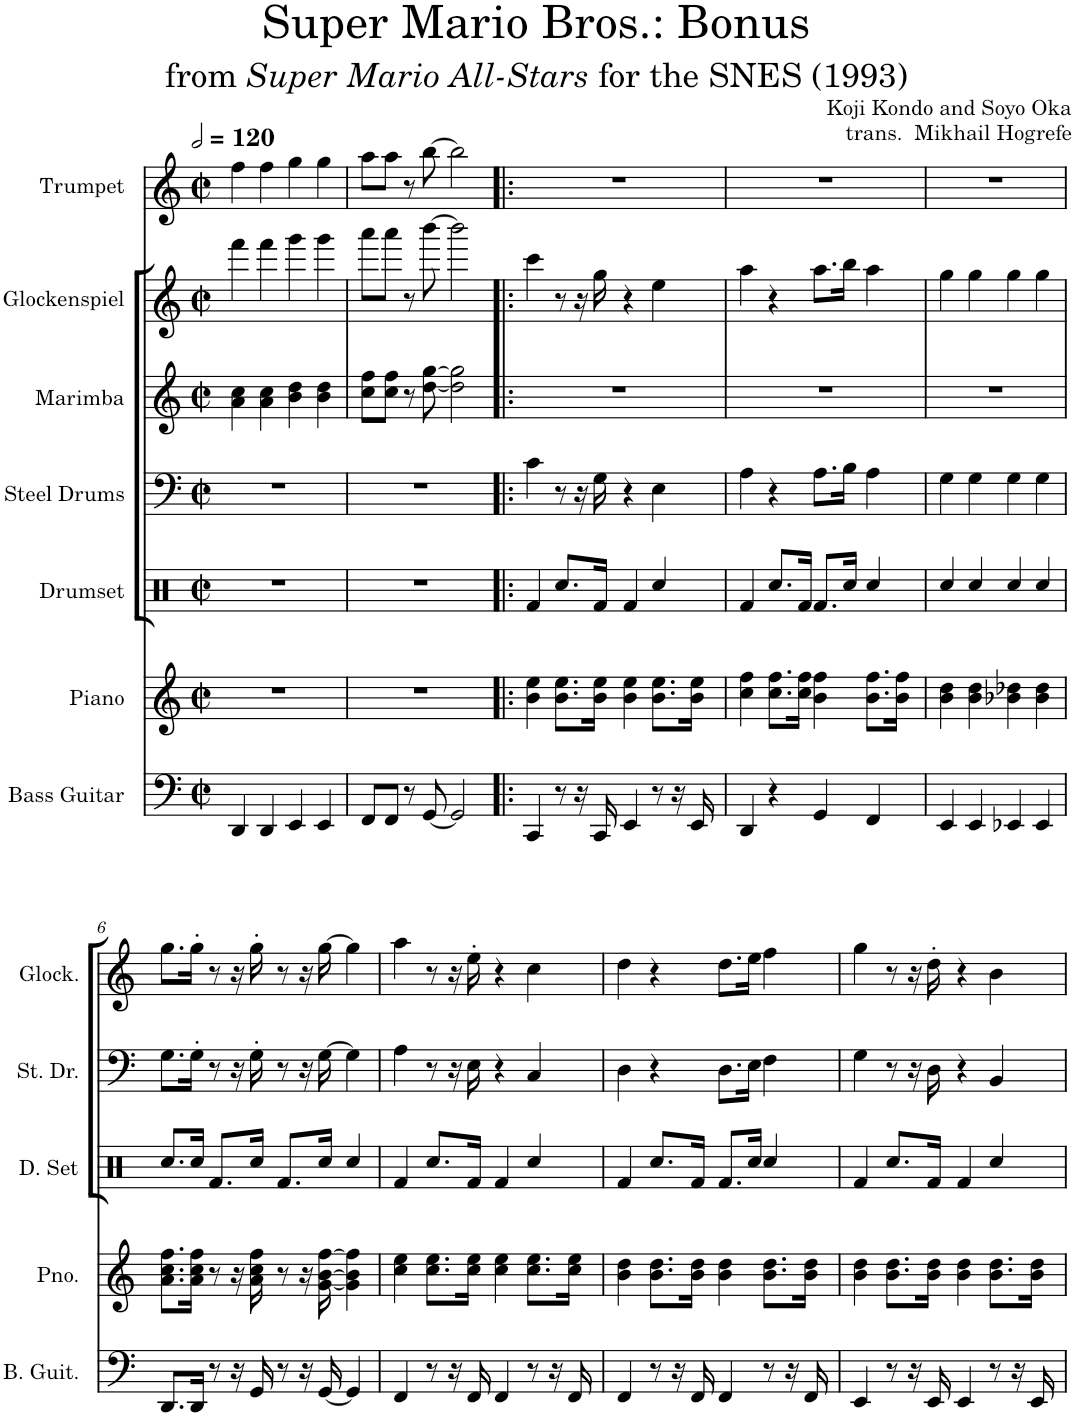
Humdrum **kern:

**kern	**kern	**kern	**kern	**kern	**kern	**kern
*part7	*part6	*part5	*part4	*part3	*part2	*part1
*staff7	*staff6	*staff5	*staff4	*staff3	*staff2	*staff1
*I"Bass Guitar	*I"Piano	*I"Drumset	*I"Steel Drums	*I"Marimba	*I"Glockenspiel	*I"Trumpet
*I'B. Guit.	*I'Pno.	*I'D. Set	*I'St. Dr.	*I'Mrm.	*I'Glock.	*I'Tpt.
*clefF4	*clefG2	*clefX	*clefF4	*clefG2	*clefG2	*clefG2
*	*	*	*	*	*	*Trd1c2
*k[]	*k[]	*k[]	*k[]	*k[]	*k[]	*k[]
*M2/2	*M2/2	*M2/2	*M2/2	*M2/2	*M2/2	*M2/2
*met(c|)	*met(c|)	*met(c|)	*met(c|)	*met(c|)	*met(c|)	*met(c|)
*MM240	*MM240	*MM240	*MM240	*MM240	*MM240	*MM240
=1	=1	=1	=1	=1	=1	=1
4DD/	1r	1r	1r	4a\ 4cc\	4fff\	4ff\
4DD/	.	.	.	4a\ 4cc\	4fff\	4ff\
4EE/	.	.	.	4b\ 4dd\	4ggg\	4gg\
4EE/	.	.	.	4b\ 4dd\	4ggg\	4gg\
=2	=2	=2	=2	=2	=2	=2
8FF/L	1r	1r	1r	8cc\ 8ff\L	8aaa\L	8aa\L
8FF/J	.	.	.	8cc\ 8ff\J	8aaa\J	8aa\J
8r	.	.	.	8r	8r	8r
[8GG/	.	.	.	[8dd\ [8gg\	[8bbb\	[8bb\
2GG/]	.	.	.	2dd\] 2gg\]	2bbb\]	2bb\]
=3!|:	=3!|:	=3!|:	=3!|:	=3!|:	=3!|:	=3!|:
4CC/	4b\ 4ee\	4Rf/	4c\	1r	4ccc\	1r
8r	8.b\ 8.ee\L	8.Rcc/L	8r	.	8r	.
16r	.	.	16r	.	16r	.
16CC/	16b\ 16ee\Jk	16Rf/Jk	16G\	.	16gg\	.
4EE/	4b\ 4ee\	4Rf/	4r	.	4r	.
8r	8.b\ 8.ee\L	4Rcc/	4E\	.	4ee\	.
16r	.	.	.	.	.	.
16EE/	16b\ 16ee\Jk	.	.	.	.	.
=4	=4	=4	=4	=4	=4	=4
4DD/	4cc\ 4ff\	4Rf/	4A\	1r	4aa\	1r
4r	8.cc\ 8.ff\L	8.Rcc/L	4r	.	4r	.
.	16cc\ 16ff\Jk	16Rf/Jk	.	.	.	.
4GG/	4b\ 4ff\	8.Rf/L	8.A\L	.	8.aa\L	.
.	.	16Rcc/Jk	16B\Jk	.	16bb\Jk	.
4FF/	8.b\ 8.ff\L	4Rcc/	4A\	.	4aa\	.
.	16b\ 16ff\Jk	.	.	.	.	.
=5	=5	=5	=5	=5	=5	=5
4EE/	4b\ 4dd\	4Rcc/	4G\	1r	4gg\	1r
4EE/	4b\ 4dd\	4Rcc/	4G\	.	4gg\	.
4EE-X/	4b-X\ 4dd-X\	4Rcc/	4G\	.	4gg\	.
4EE-/	4b-\ 4dd-\	4Rcc/	4G\	.	4gg\	.
!!LO:LB:g=z
=6	=6	=6	=6	=6	=6	=6
8.DD/L	8.a\ 8.cc\ 8.ff\L	8.Rcc/L	8.G\L	1r	8.gg\L	1r
16DD/Jk	16a\ 16cc\ 16ff\Jk	16Rcc/Jk	16G'\Jk	.	16gg'\Jk	.
8r	8r	8.Rf/L	8r	.	8r	.
16r	16r	.	16r	.	16r	.
16GG/	16a\ 16cc\ 16ff\	16Rcc/Jk	16G'\	.	16gg'\	.
8r	8r	8.Rf/L	8r	.	8r	.
16r	16r	.	16r	.	16r	.
[16GG/	[16g\ [16b\ [16ff\	16Rcc/Jk	[16G\	.	[16gg\	.
4GG/]	4g\] 4b\] 4ff\]	4Rcc/	4G\]	.	4gg\]	.
=7	=7	=7	=7	=7	=7	=7
4FF/	4cc\ 4ee\	4Rf/	4A\	1r	4aa\	1r
8r	8.cc\ 8.ee\L	8.Rcc/L	8r	.	8r	.
16r	.	.	16r	.	16r	.
16FF/	16cc\ 16ee\Jk	16Rf/Jk	16E\	.	16ee'\	.
4FF/	4cc\ 4ee\	4Rf/	4r	.	4r	.
8r	8.cc\ 8.ee\L	4Rcc/	4C/	.	4cc\	.
16r	.	.	.	.	.	.
16FF/	16cc\ 16ee\Jk	.	.	.	.	.
=8	=8	=8	=8	=8	=8	=8
4FF/	4b\ 4dd\	4Rf/	4D\	1r	4dd\	1r
8r	8.b\ 8.dd\L	8.Rcc/L	4r	.	4r	.
16r	.	.	.	.	.	.
16FF/	16b\ 16dd\Jk	16Rf/Jk	.	.	.	.
4FF/	4b\ 4dd\	8.Rf/L	8.D\L	.	8.dd\L	.
.	.	16Rcc/Jk	16E\Jk	.	16ee\Jk	.
8r	8.b\ 8.dd\L	4Rcc/	4F\	.	4ff\	.
16r	.	.	.	.	.	.
16FF/	16b\ 16dd\Jk	.	.	.	.	.
=9	=9	=9	=9	=9	=9	=9
4EE/	4b\ 4dd\	4Rf/	4G\	1r	4gg\	1r
8r	8.b\ 8.dd\L	8.Rcc/L	8r	.	8r	.
16r	.	.	16r	.	16r	.
16EE/	16b\ 16dd\Jk	16Rf/Jk	16D\	.	16dd'\	.
4EE/	4b\ 4dd\	4Rf/	4r	.	4r	.
8r	8.b\ 8.dd\L	4Rcc/	4BB/	.	4b\	.
16r	.	.	.	.	.	.
16EE/	16b\ 16dd\Jk	.	.	.	.	.
=	=	=	=	=	=	=
*-	*-	*-	*-	*-	*-	*-
